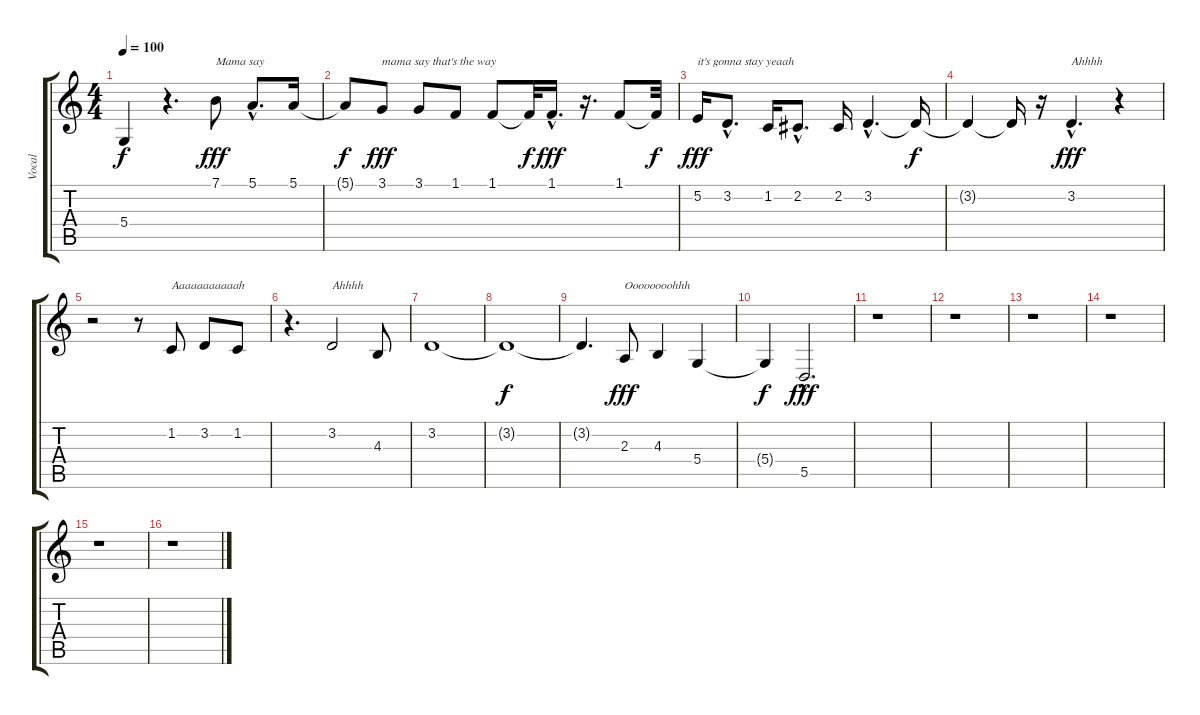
\track ("Vocal" "Vocal") {instrument ocarina}
\staff {score tabs}
\tuning (E4 B3 G3 D3 A2 E2) {hide}
\ts (4 4)
\tempo 100
\clef g2
\ks c
5.4{t}.4{dy f} r.4{d} 7.1.8{txt "Mama say" dy fff} 5.1{hac}.8{d} 5.1.16 |
5.1{t}.8{dy f} 3.1.8{txt "mama say that's the way" dy fff} 3.1.8 1.1.8 1.1.8 1.1{t}.32{dy f} 1.1{hac}.16{d dy fff} r.16{d} 1.1.8 1.1{t}.32{dy f} |
5.2.16{txt "it's gonna stay yeaah" dy fff} 3.2{hac}.8{d} 1.2.16 2.2{hac}.8{d} 2.2.16 3.2{hac}.4{d} 3.2{t}.16{dy f} |
3.2{t}.4 3.2{t}.16 r.16 3.2{hac}.4{d txt "Ahhhh" dy fff} r.4 |
r.2 r.8 1.2.8{txt "Aaaaaaaaaaah"} 3.2.8 1.2.8 |
r.4{d} 3.2.2{txt "Ahhhh"} 4.3.8 |
3.2.1 |
3.2{t}.1{dy f} |
3.2{t}.4{d} 2.3.8{txt "Oooooooohhh" dy fff} 4.3.4 5.4.4 |
5.4{t}.4{dy f} 5.5{hac}.2{d dy fff} |
r.1 |
r.1 |
r.1 |
r.1 |
r.1 |
r.1
